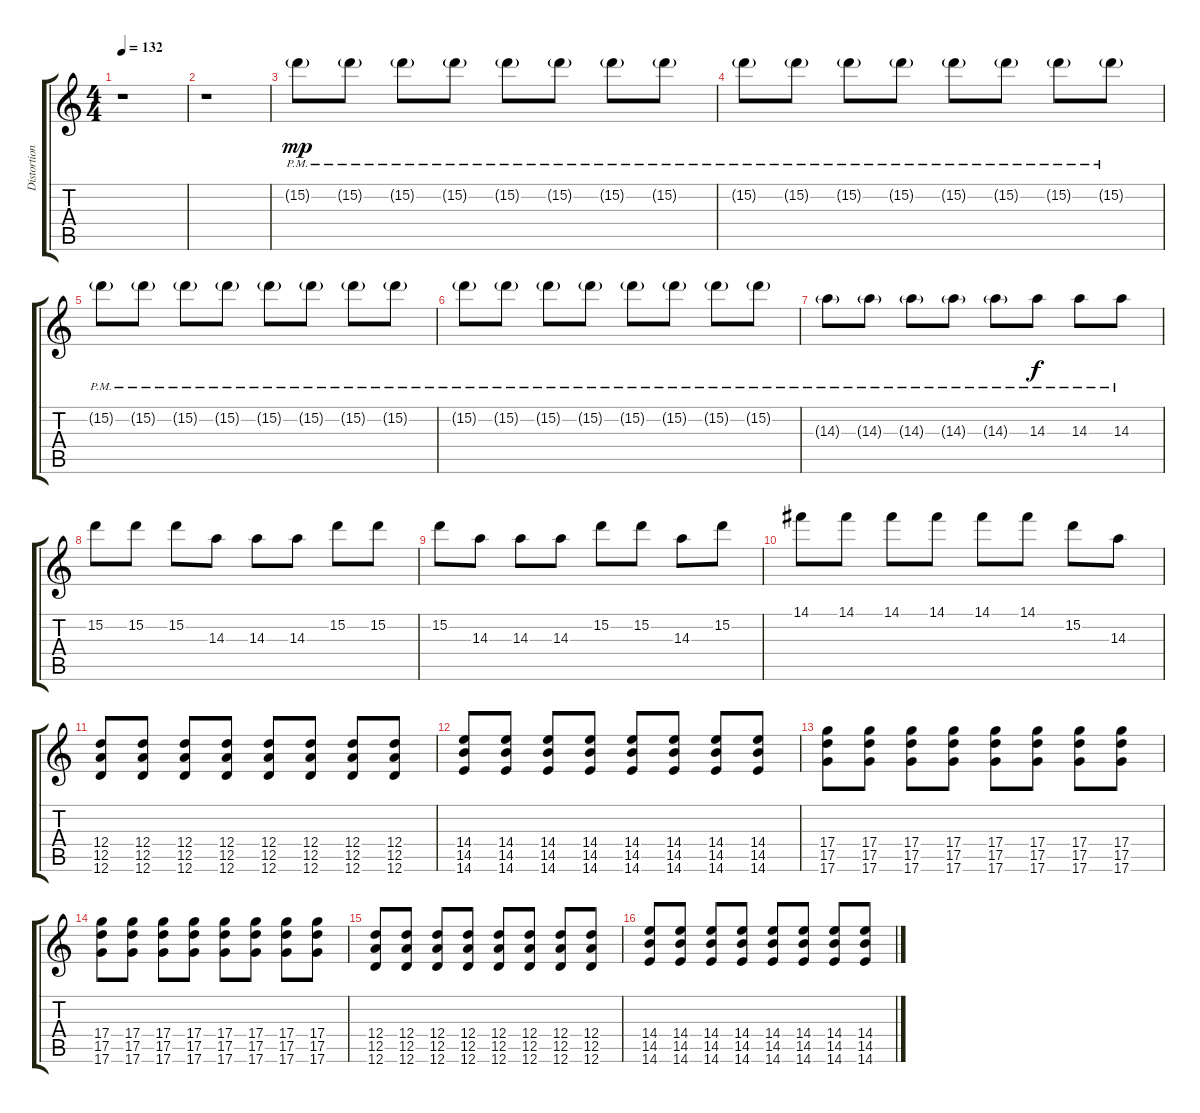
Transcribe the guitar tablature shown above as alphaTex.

\track ("Distortion" "Distortion") {instrument distortionguitar}
\staff {score tabs}
\tuning (E4 B3 G3 D3 A2 D2) {hide}
\ts (4 4)
\tempo 132
\clef g2
\ks c
r.1{dy f} |
r.1 |
15.2{g pm}.8{dy mp} 15.2{g pm}.8 15.2{g pm}.8 15.2{g pm}.8 15.2{g pm}.8 15.2{g pm}.8 15.2{g pm}.8 15.2{g pm}.8 |
15.2{g pm}.8 15.2{g pm}.8 15.2{g pm}.8 15.2{g pm}.8 15.2{g pm}.8 15.2{g pm}.8 15.2{g pm}.8 15.2{g pm}.8 |
15.2{g pm}.8 15.2{g pm}.8 15.2{g pm}.8 15.2{g pm}.8 15.2{g pm}.8 15.2{g pm}.8 15.2{g pm}.8 15.2{g pm}.8 |
15.2{g pm}.8 15.2{g pm}.8 15.2{g pm}.8 15.2{g pm}.8 15.2{g pm}.8 15.2{g pm}.8 15.2{g pm}.8 15.2{g pm}.8 |
14.3{g pm}.8 14.3{g pm}.8 14.3{g pm}.8 14.3{g pm}.8 14.3{g pm}.8 14.3{pm}.8{dy f} 14.3{pm}.8 14.3{pm}.8 |
15.2.8 15.2.8 15.2.8 14.3.8 14.3.8 14.3.8 15.2.8 15.2.8 |
15.2.8 14.3.8 14.3.8 14.3.8 15.2.8 15.2.8 14.3.8 15.2.8 |
14.1.8 14.1.8 14.1.8 14.1.8 14.1.8 14.1.8 15.2.8 14.3.8 |
(12.4 12.5 12.6).8 (12.4 12.5 12.6).8 (12.4 12.5 12.6).8 (12.4 12.5 12.6).8 (12.4 12.5 12.6).8 (12.4 12.5 12.6).8 (12.4 12.5 12.6).8 (12.4 12.5 12.6).8 |
(14.4 14.5 14.6).8 (14.4 14.5 14.6).8 (14.4 14.5 14.6).8 (14.4 14.5 14.6).8 (14.4 14.5 14.6).8 (14.4 14.5 14.6).8 (14.4 14.5 14.6).8 (14.4 14.5 14.6).8 |
(17.4 17.5 17.6).8 (17.4 17.5 17.6).8 (17.4 17.5 17.6).8 (17.4 17.5 17.6).8 (17.4 17.5 17.6).8 (17.4 17.5 17.6).8 (17.4 17.5 17.6).8 (17.4 17.5 17.6).8 |
(17.4 17.5 17.6).8 (17.4 17.5 17.6).8 (17.4 17.5 17.6).8 (17.4 17.5 17.6).8 (17.4 17.5 17.6).8 (17.4 17.5 17.6).8 (17.4 17.5 17.6).8 (17.4 17.5 17.6).8 |
(12.4 12.5 12.6).8 (12.4 12.5 12.6).8 (12.4 12.5 12.6).8 (12.4 12.5 12.6).8 (12.4 12.5 12.6).8 (12.4 12.5 12.6).8 (12.4 12.5 12.6).8 (12.4 12.5 12.6).8 |
(14.4 14.5 14.6).8 (14.4 14.5 14.6).8 (14.4 14.5 14.6).8 (14.4 14.5 14.6).8 (14.4 14.5 14.6).8 (14.4 14.5 14.6).8 (14.4 14.5 14.6).8 (14.4 14.5 14.6).8
